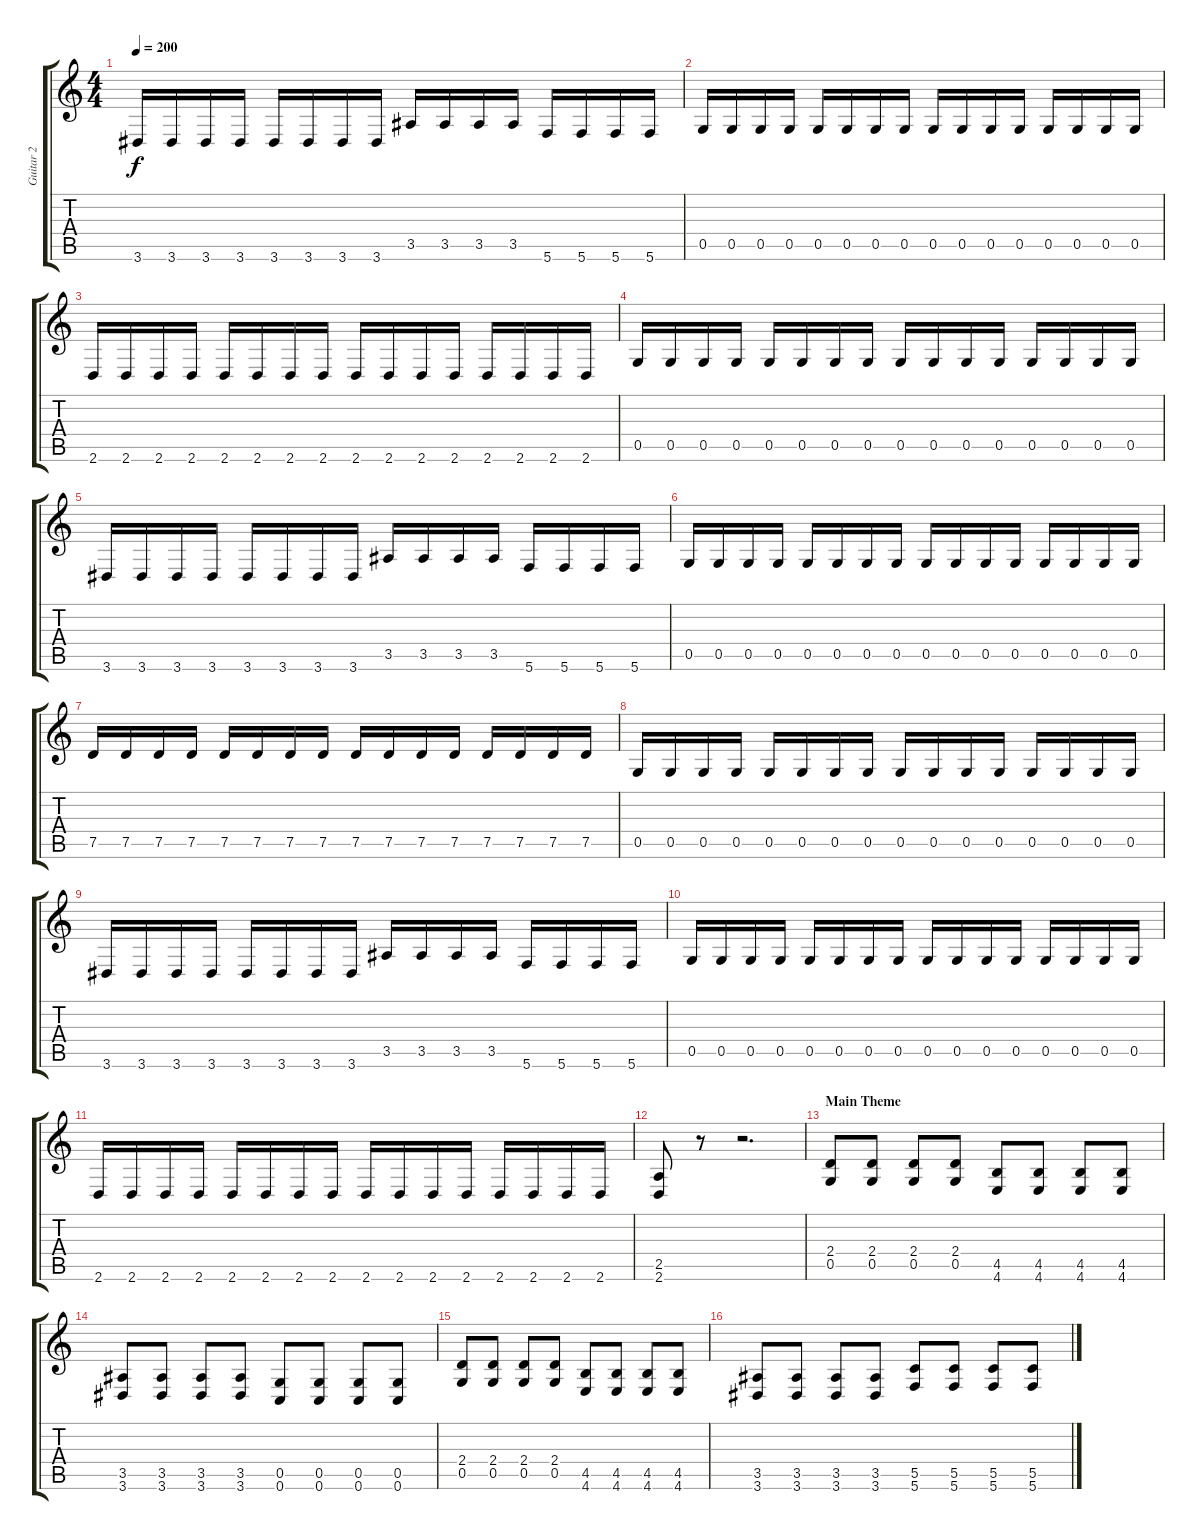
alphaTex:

\track ("Guitar 2" "Guitar 2") {instrument distortionguitar}
\staff {score tabs}
\tuning (D4 A3 F3 C3 G2 C2) {hide}
\ts (4 4)
\tempo 200
\clef g2
\ks c
3.6.16{dy f} 3.6.16 3.6.16 3.6.16 3.6.16 3.6.16 3.6.16 3.6.16 3.5.16 3.5.16 3.5.16 3.5.16 5.6.16 5.6.16 5.6.16 5.6.16 |
0.5.16 0.5.16 0.5.16 0.5.16 0.5.16 0.5.16 0.5.16 0.5.16 0.5.16 0.5.16 0.5.16 0.5.16 0.5.16 0.5.16 0.5.16 0.5.16 |
2.6.16 2.6.16 2.6.16 2.6.16 2.6.16 2.6.16 2.6.16 2.6.16 2.6.16 2.6.16 2.6.16 2.6.16 2.6.16 2.6.16 2.6.16 2.6.16 |
0.5.16 0.5.16 0.5.16 0.5.16 0.5.16 0.5.16 0.5.16 0.5.16 0.5.16 0.5.16 0.5.16 0.5.16 0.5.16 0.5.16 0.5.16 0.5.16 |
3.6.16 3.6.16 3.6.16 3.6.16 3.6.16 3.6.16 3.6.16 3.6.16 3.5.16 3.5.16 3.5.16 3.5.16 5.6.16 5.6.16 5.6.16 5.6.16 |
0.5.16 0.5.16 0.5.16 0.5.16 0.5.16 0.5.16 0.5.16 0.5.16 0.5.16 0.5.16 0.5.16 0.5.16 0.5.16 0.5.16 0.5.16 0.5.16 |
7.5.16 7.5.16 7.5.16 7.5.16 7.5.16 7.5.16 7.5.16 7.5.16 7.5.16 7.5.16 7.5.16 7.5.16 7.5.16 7.5.16 7.5.16 7.5.16 |
0.5.16 0.5.16 0.5.16 0.5.16 0.5.16 0.5.16 0.5.16 0.5.16 0.5.16 0.5.16 0.5.16 0.5.16 0.5.16 0.5.16 0.5.16 0.5.16 |
3.6.16 3.6.16 3.6.16 3.6.16 3.6.16 3.6.16 3.6.16 3.6.16 3.5.16 3.5.16 3.5.16 3.5.16 5.6.16 5.6.16 5.6.16 5.6.16 |
0.5.16 0.5.16 0.5.16 0.5.16 0.5.16 0.5.16 0.5.16 0.5.16 0.5.16 0.5.16 0.5.16 0.5.16 0.5.16 0.5.16 0.5.16 0.5.16 |
2.6.16 2.6.16 2.6.16 2.6.16 2.6.16 2.6.16 2.6.16 2.6.16 2.6.16 2.6.16 2.6.16 2.6.16 2.6.16 2.6.16 2.6.16 2.6.16 |
(2.5 2.6).8 r.8 r.2{d} |
\section ("" "Main Theme")
(2.4 0.5).8 (2.4 0.5).8 (2.4 0.5).8 (2.4 0.5).8 (4.5 4.6).8 (4.5 4.6).8 (4.5 4.6).8 (4.5 4.6).8 |
(3.5 3.6).8 (3.5 3.6).8 (3.5 3.6).8 (3.5 3.6).8 (0.5 0.6).8 (0.5 0.6).8 (0.5 0.6).8 (0.5 0.6).8 |
(2.4 0.5).8 (2.4 0.5).8 (2.4 0.5).8 (2.4 0.5).8 (4.5 4.6).8 (4.5 4.6).8 (4.5 4.6).8 (4.5 4.6).8 |
(3.5 3.6).8 (3.5 3.6).8 (3.5 3.6).8 (3.5 3.6).8 (5.5 5.6).8 (5.5 5.6).8 (5.5 5.6).8 (5.5 5.6).8
